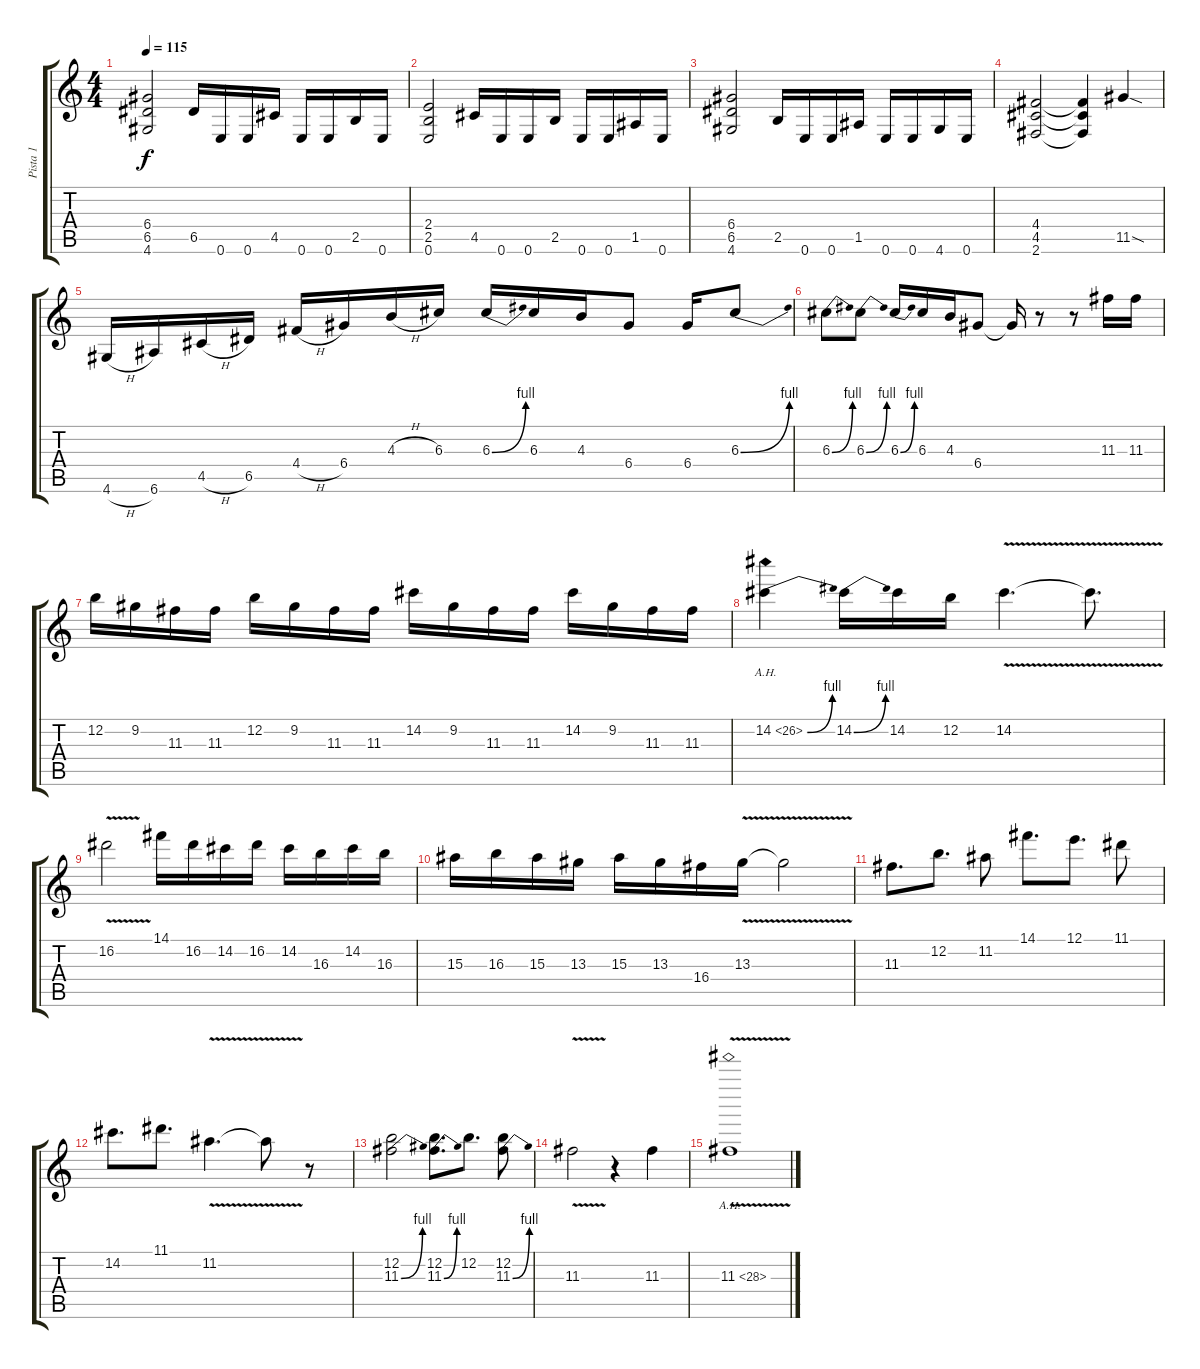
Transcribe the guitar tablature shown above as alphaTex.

\track ("Pista 1" "Pista 1") {instrument distortionguitar}
\staff {score tabs}
\tuning (E4 B3 G3 D3 A2 E2) {hide}
\ts (4 4)
\tempo 115
\clef g2
\ks c
(6.4 6.5 4.6).2{dy f} 6.5.16 0.6.16 0.6.16 4.5.16 0.6.16 0.6.16 2.5.16 0.6.16 |
(2.4 2.5 0.6).2 4.5.16 0.6.16 0.6.16 2.5.16 0.6.16 0.6.16 1.5.16 0.6.16 |
(6.4 6.5 4.6).2 2.5.16 0.6.16 0.6.16 1.5.16 0.6.16 0.6.16 4.6.16 0.6.16 |
(4.4 4.5 2.6).2 (4.4{t} 4.5{t} 2.6{t}).4 11.5{sod}.4 |
4.6{h}.16 6.6.16 4.5{h}.16 6.5.16 4.4{h}.16 6.4.16 4.3{h}.16 6.3.16 6.3{be (bend 0 0 60 4)}.16 6.3.16 4.3.16 6.4.8 6.4.16 6.3{be (bend 0 0 60 4)}.8 |
6.3{be (bend 0 0 60 4)}.8 6.3{be (bend 0 0 60 4)}.8 6.3{be (bend 0 0 60 4)}.16 6.3.16 4.3.16 6.4.8 6.4{t}.16 r.8 r.8 11.3.16 11.3.16 |
12.2.16 9.2.16 11.3.16 11.3.16 12.2.16 9.2.16 11.3.16 11.3.16 14.2.16 9.2.16 11.3.16 11.3.16 14.2.16 9.2.16 11.3.16 11.3.16 |
14.2{be (bend 0 0 60 4) ah 12}.4 14.2{be (bend 0 0 60 4)}.16 14.2.16 12.2.16 14.2{v}.4{d} 14.2{t}.8{d} |
16.2{v}.2 14.1.16 16.2.16 14.2.16 16.2.16 14.2.16 16.3.16 14.2.16 16.3.16 |
15.3.16 16.3.16 15.3.16 13.3.16 15.3.16 13.3.16 16.4.16 13.3{v}.16 13.3{t}.2 |
11.3.8{d} 12.2.8{d} 11.2.8 14.1.8{d} 12.1.8{d} 11.1.8 |
14.2.8{d} 11.1.8{d} 11.2{v}.4{d} 11.2{t}.8 r.8 |
(12.2 11.3{be (bend 0 0 60 4)}).2 (12.2 11.3{be (bend 0 0 60 4)}).8{d} 12.2.8{d} (12.2 11.3{be (bend 0 0 60 4)}).8 |
11.3{v}.2 r.4 11.3.4 |
11.3{ah 17 v}.1
